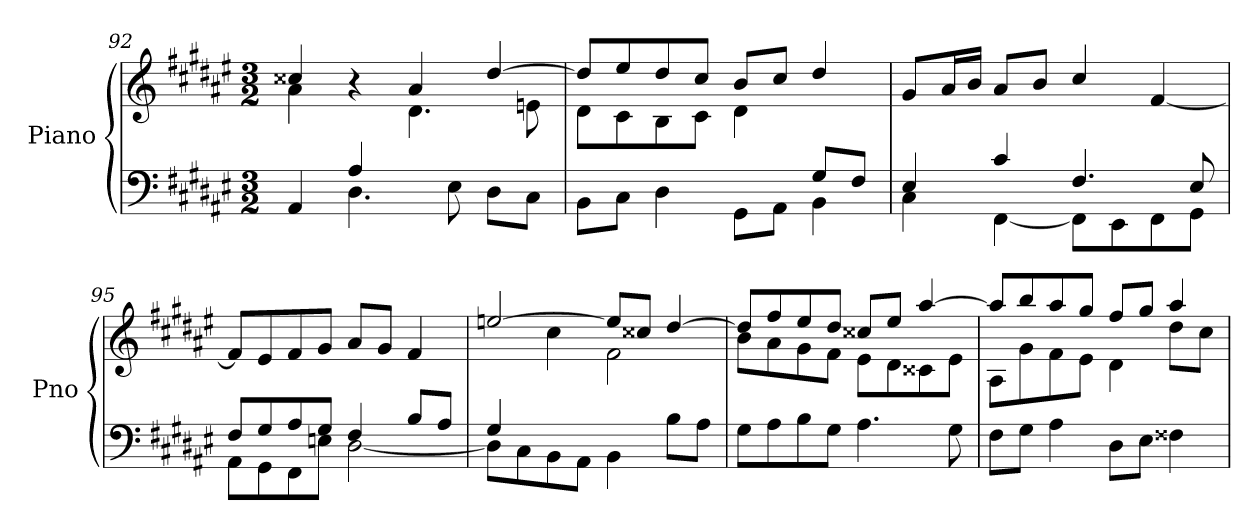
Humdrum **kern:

**kern	**kern
*part1	*part1
*staff2	*staff1
*I"Piano	*
*I'Pno	*
*clefF4	*clefG2
*k[f#c#g#d#a#e#]	*k[f#c#g#d#a#e#]
*F#:	*F#:
*M3/2	*M3/2
=92	=92
*^	*^
4ryy	4AA#	4cc##X/	4a#\
4A#/	4.D#	4r	4ryy
2ryy	.	4a#/	4.d#\
.	8E#	.	.
.	8D#\L	[4dd#/	.
.	8C#\J	.	8en\
=93	=93	=93	=93
2.ryy	8BB\L	8dd#/L]	8d#\L
.	8C#\J	8ee#/	8c#\
.	4D#	8dd#/	8B\
.	.	8cc#/J	8c#\J
.	8GG#\L	8b/L	4d#\
.	8AA#\J	8cc#/J	.
8G#/L	4BB\	4dd#/	4ryy
8F#/J	.	.	.
*	*	*v	*v
=94	=94	=94
4E#/	4C#\	8g#/L
.	.	16a#/L
.	.	16b/JJ
4c#/	[4FF#\	8a#/L
.	.	8b/J
4.F#/	8FF#\L]	4cc#/
.	8EE#\	.
.	8FF#\	[4f#/
8E#/	8GG#\J	.
=95	=95	=95
8F#/L	8AA#\L	8f#/L]
8G#/	8GG#\	8e#/
8A#/	8FF#\	8f#/
8G#/J	8EnJ	8g#/J
4F#/	[2D#	8a#/L
.	.	8g#/J
8B/L	.	4f#/
8A#/J	.	.
!!LO:LB:g=z
=96	=96	=96
*	*	*^
4G#/	8D#\L]	[2een/	4ryy
.	8C#\	.	.
2.ryy	8BB\	.	4cc#\
.	8AA#\J	.	.
.	4BB\	8ee/L]	2f#\
.	.	8cc##X/J	.
.	8BL	[4dd#/	.
.	8A#J	.	.
*v	*v	*	*
=97	=97	=97
8G#L	8dd#/L]	8b\L
8A#	8ff#/	8a#\
8B	8ee#/	8g#\
8G#J	8dd#/J	8f#\J
4.A#	8cc##XL	8e#\L
.	8ee#/J	8d#\
.	[4aa#/	8c##X\
8G#	.	8e#\J
=98	=98	=98
8F#L	8aa#/L]	8A#L
8G#J	8bb	8g#
4A#	8aa#	8f#
.	8gg#J	8e#J
8D#L	8ff#L	4d#\
8E#J	8gg#J	.
4F##X	4aa#/	8dd#\L
.	.	8cc#\J
*	*v	*v
=	=
*-	*-
